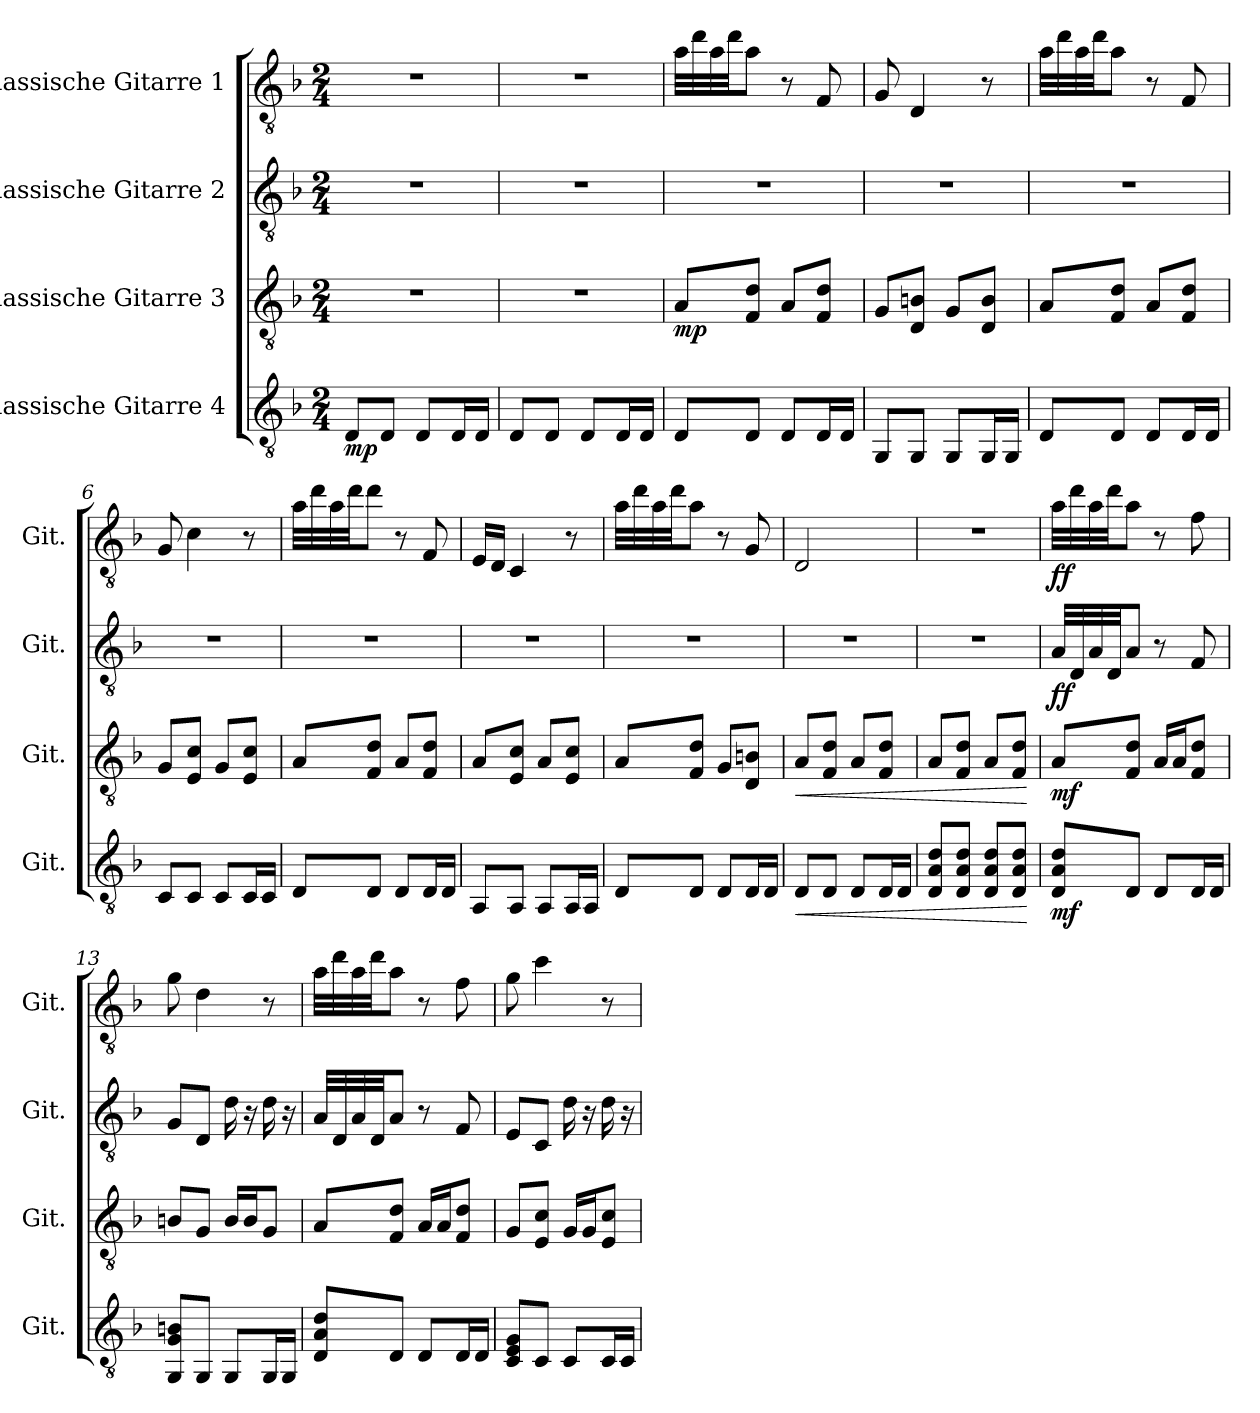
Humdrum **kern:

**kern	**dynam	**kern	**dynam	**kern	**dynam	**kern	**dynam
*part4	*part4	*part3	*part3	*part2	*part2	*part1	*part1
*staff4	*staff4	*staff3	*staff3	*staff2	*staff2	*staff1	*staff1
*I"Klassische Gitarre 4	*	*I"Klassische Gitarre 3	*	*I"Klassische Gitarre 2	*	*I"Klassische Gitarre 1	*
*I'Git.	*	*I'Git.	*	*I'Git.	*	*I'Git.	*
*clefGv2	*	*clefGv2	*	*clefGv2	*	*clefGv2	*
*k[b-]	*	*k[b-]	*	*k[b-]	*	*k[b-]	*
*M2/4	*	*M2/4	*	*M2/4	*	*M2/4	*
*MM56	*	*MM56	*	*MM56	*	*MM56	*
=1	=1	=1	=1	=1	=1	=1	=1
!	!LO:DY:b	!	!	!	!	!	!
8D/L	mp	2r	.	2r	.	2r	.
8D/J	.	.	.	.	.	.	.
8D/L	.	.	.	.	.	.	.
16D/L	.	.	.	.	.	.	.
16D/JJ	.	.	.	.	.	.	.
=2	=2	=2	=2	=2	=2	=2	=2
8D/L	.	2r	.	2r	.	2r	.
8D/J	.	.	.	.	.	.	.
8D/L	.	.	.	.	.	.	.
16D/L	.	.	.	.	.	.	.
16D/JJ	.	.	.	.	.	.	.
=3	=3	=3	=3	=3	=3	=3	=3
!	!	!	!LO:DY:b	!	!	!	!
8D/L	.	8A/L	mp	2r	.	32a\LLL	.
.	.	.	.	.	.	32dd\	.
.	.	.	.	.	.	32a\	.
.	.	.	.	.	.	32dd\JJ	.
8D/J	.	8F/ 8d/J	.	.	.	8a\J	.
8D/L	.	8A/L	.	.	.	8r	.
16D/L	.	8F/ 8d/J	.	.	.	8F/	.
16D/JJ	.	.	.	.	.	.	.
=4	=4	=4	=4	=4	=4	=4	=4
8GG/L	.	8G/L	.	2r	.	8G/	.
8GG/J	.	8D/ 8Bn/J	.	.	.	4D/	.
8GG/L	.	8G/L	.	.	.	.	.
16GG/L	.	8D/ 8B/J	.	.	.	8r	.
16GG/JJ	.	.	.	.	.	.	.
!!LO:LB:g=z
=5	=5	=5	=5	=5	=5	=5	=5
8D/L	.	8A/L	.	2r	.	32a\LLL	.
.	.	.	.	.	.	32dd\	.
.	.	.	.	.	.	32a\	.
.	.	.	.	.	.	32dd\JJ	.
8D/J	.	8F/ 8d/J	.	.	.	8a\J	.
8D/L	.	8A/L	.	.	.	8r	.
16D/L	.	8F/ 8d/J	.	.	.	8F/	.
16D/JJ	.	.	.	.	.	.	.
=6	=6	=6	=6	=6	=6	=6	=6
8C/L	.	8G/L	.	2r	.	8G/	.
8C/J	.	8E/ 8c/J	.	.	.	4c\	.
8C/L	.	8G/L	.	.	.	.	.
16C/L	.	8E/ 8c/J	.	.	.	8r	.
16C/JJ	.	.	.	.	.	.	.
=7	=7	=7	=7	=7	=7	=7	=7
8D/L	.	8A/L	.	2r	.	32a\LLL	.
.	.	.	.	.	.	32dd\	.
.	.	.	.	.	.	32a\	.
.	.	.	.	.	.	32dd\JJ	.
8D/J	.	8F/ 8d/J	.	.	.	8dd\J	.
8D/L	.	8A/L	.	.	.	8r	.
16D/L	.	8F/ 8d/J	.	.	.	8F/	.
16D/JJ	.	.	.	.	.	.	.
=8	=8	=8	=8	=8	=8	=8	=8
8AA/L	.	8A/L	.	2r	.	16E/LL	.
.	.	.	.	.	.	16D/JJ	.
8AA/J	.	8E/ 8c/J	.	.	.	4C/	.
8AA/L	.	8A/L	.	.	.	.	.
16AA/L	.	8E/ 8c/J	.	.	.	8r	.
16AA/JJ	.	.	.	.	.	.	.
!!LO:LB:g=z
=9	=9	=9	=9	=9	=9	=9	=9
8D/L	.	8A/L	.	2r	.	32a\LLL	.
.	.	.	.	.	.	32dd\	.
.	.	.	.	.	.	32a\	.
.	.	.	.	.	.	32dd\JJ	.
8D/J	.	8F/ 8d/J	.	.	.	8a\J	.
8D/L	.	8G/L	.	.	.	8r	.
16D/L	.	8D/ 8Bn/J	.	.	.	8G/	.
16D/JJ	.	.	.	.	.	.	.
=10	=10	=10	=10	=10	=10	=10	=10
!	!LO:HP:b	!	!LO:HP:b	!	!	!	!
8D/L	<	8A/L	<	2r	.	2D/	.
8D/J	.	8F/ 8d/J	.	.	.	.	.
8D/L	.	8A/L	.	.	.	.	.
16D/L	.	8F/ 8d/J	.	.	.	.	.
16D/JJ	.	.	.	.	.	.	.
=11	=11	=11	=11	=11	=11	=11	=11
8D/ 8A/ 8d/L	.	8A/L	.	2r	.	2r	.
8D/ 8A/ 8d/J	.	8F/ 8d/J	.	.	.	.	.
8D/ 8A/ 8d/L	.	8A/L	.	.	.	.	.
8D/ 8A/ 8d/J	.	8F/ 8d/J	.	.	.	.	.
.	[	.	[	.	.	.	.
=12	=12	=12	=12	=12	=12	=12	=12
!	!LO:DY:b	!	!LO:DY:b	!	!LO:DY:b	!	!
!	!	!	!	!	!LO:DY:n=1:b	!	!LO:DY:b
!	!	!	!	!	!	!	!LO:DY:n=1:b
8D/ 8A/ 8d/L	mf	8A/L	mf	32A/LLL	f f	32a\LLL	f f
.	.	.	.	32D/	.	32dd\	.
.	.	.	.	32A/	.	32a\	.
.	.	.	.	32D/JJ	.	32dd\JJ	.
8D/J	.	8F/ 8d/J	.	8A/J	.	8a\J	.
8D/L	.	16A/LL	.	8r	.	8r	.
.	.	16A/J	.	.	.	.	.
16D/L	.	8F/ 8d/J	.	8F/	.	8f\	.
16D/JJ	.	.	.	.	.	.	.
=13	=13	=13	=13	=13	=13	=13	=13
8GG/ 8G/ 8Bn/L	.	8Bn/L	.	8G/L	.	8g\	.
8GG/J	.	8G/J	.	8D/J	.	4d\	.
8GG/L	.	16B/LL	.	16d\	.	.	.
.	.	16B/J	.	16r	.	.	.
16GG/L	.	8G/J	.	16d\	.	8r	.
16GG/JJ	.	.	.	16r	.	.	.
!!LO:PB:g=z
=14	=14	=14	=14	=14	=14	=14	=14
8D/ 8A/ 8d/L	.	8A/L	.	32A/LLL	.	32a\LLL	.
.	.	.	.	32D/	.	32dd\	.
.	.	.	.	32A/	.	32a\	.
.	.	.	.	32D/JJ	.	32dd\JJ	.
8D/J	.	8F/ 8d/J	.	8A/J	.	8a\J	.
8D/L	.	16A/LL	.	8r	.	8r	.
.	.	16A/J	.	.	.	.	.
16D/L	.	8F/ 8d/J	.	8F/	.	8f\	.
16D/JJ	.	.	.	.	.	.	.
=15	=15	=15	=15	=15	=15	=15	=15
8C/ 8E/ 8G/L	.	8G/L	.	8E/L	.	8g\	.
8C/J	.	8E/ 8c/J	.	8C/J	.	4cc\	.
8C/L	.	16G/LL	.	16d\	.	.	.
.	.	16G/J	.	16r	.	.	.
16C/L	.	8E/ 8c/J	.	16d\	.	8r	.
16C/JJ	.	.	.	16r	.	.	.
=	=	=	=	=	=	=	=
*-	*-	*-	*-	*-	*-	*-	*-
